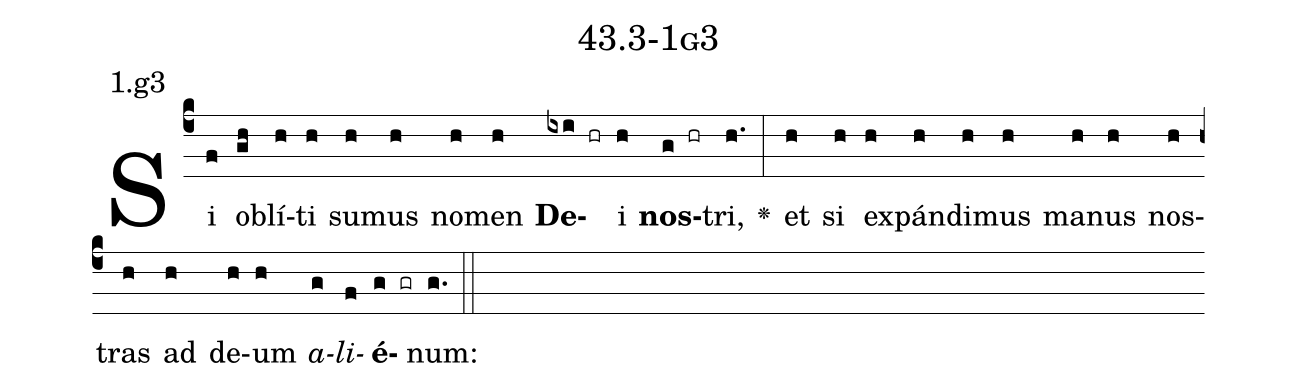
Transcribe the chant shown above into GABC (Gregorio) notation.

name: 43.3-1g3;
annotation: 1.g3;
%%
(c4)Si(f) ob(gh)lí(h)ti(h) su(h)mus(h) no(h)men(h) <b>De</b>(ixi hr)i(h) <b>nos</b>(g hr)tri,(h.) <v>\greheightstar</v>(:) et(h) si(h) ex(h)pán(h)di(h)mus(h) ma(h)nus(h) nos(h)tras(h) ad(h) de(h)um(h) <i>a</i>(g)<i>li</i>(f)<b>é</b>(g gr)num:(g.) (::)


%E(h) u(h) o(g) u(f) a(g) e.(g.) (::)
